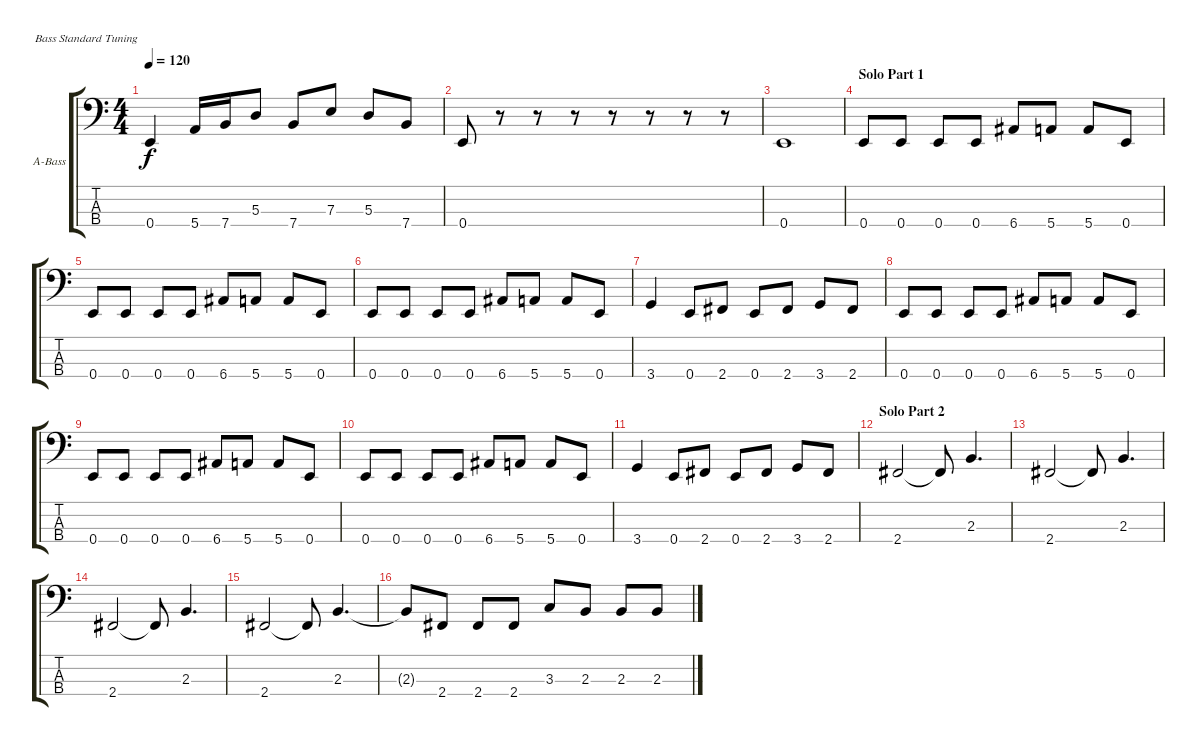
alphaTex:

\bracketExtendMode groupsimilarinstruments
\firstSystemTrackNameOrientation horizontal
\otherSystemsTrackNameOrientation horizontal
\track ("Jason" "A-Bass") {instrument lead8bassandlead}
\staff {score tabs}
\tuning (G2 D2 A1 E1)
\displaytranspose 12
\ts (4 4)
\tempo 120
\clef f4
\ks c
0.4.4{dy f} 5.4.16 7.4.16 5.3.8 7.4.8 7.3.8 5.3.8 7.4.8 |
0.4.8 r.8 r.8 r.8 r.8 r.8 r.8 r.8 |
0.4.1 |
\section ("" "Solo Part 1")
0.4.8 0.4.8 0.4.8 0.4.8 6.4.8 5.4.8 5.4.8 0.4.8 |
0.4.8 0.4.8 0.4.8 0.4.8 6.4.8 5.4.8 5.4.8 0.4.8 |
0.4.8 0.4.8 0.4.8 0.4.8 6.4.8 5.4.8 5.4.8 0.4.8 |
3.4.4 0.4.8 2.4.8 0.4.8 2.4.8 3.4.8 2.4.8 |
0.4.8 0.4.8 0.4.8 0.4.8 6.4.8 5.4.8 5.4.8 0.4.8 |
0.4.8 0.4.8 0.4.8 0.4.8 6.4.8 5.4.8 5.4.8 0.4.8 |
0.4.8 0.4.8 0.4.8 0.4.8 6.4.8 5.4.8 5.4.8 0.4.8 |
3.4.4 0.4.8 2.4.8 0.4.8 2.4.8 3.4.8 2.4.8 |
\section ("" "Solo Part 2")
2.4.2 2.4{t}.8 2.3.4{d} |
2.4.2 2.4{t}.8 2.3.4{d} |
2.4.2 2.4{t}.8 2.3.4{d} |
2.4.2 2.4{t}.8 2.3.4{d} |
2.3{t}.8 2.4.8 2.4.8 2.4.8 3.3.8 2.3.8 2.3.8 2.3.8
